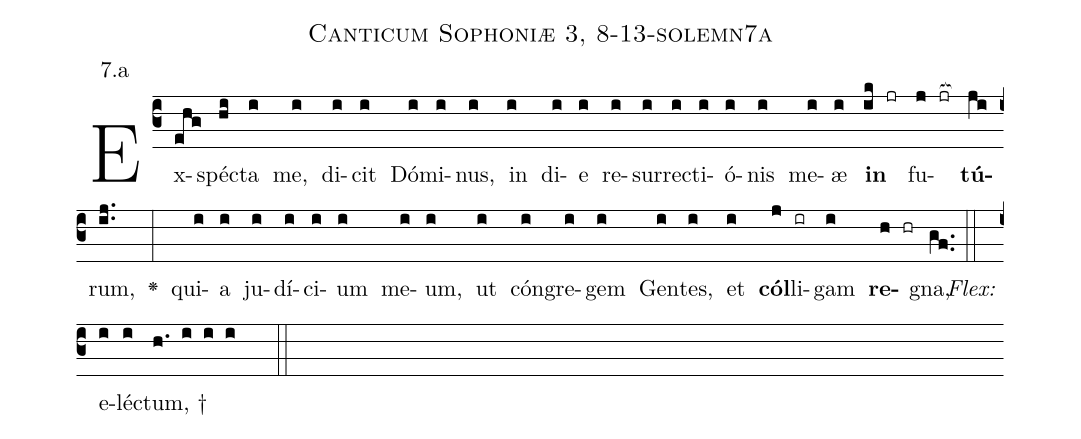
name: Canticum Sophoniæ 3, 8-13-solemn7a;
annotation: 7.a;
%%
(c3)Ex(ehg)spé(hi)cta(i) me,(i) di(i)cit(i) Dó(i)mi(i)nus,(i) in(i) di(i)e(i) re(i)sur(i)re(i)cti(i)ó(i)nis(i) me(i)æ(i) <b>in</b>(ik jr) fu(j jr[ocb:1{])<b>tú</b>(ji[ocb:0}])rum,(ij..) <v>\greheightstar</v>(:) qui(i)a(i) ju(i)dí(i)ci(i)um(i) me(i)um,(i) ut(i) cón(i)gre(i)gem(i) Gen(i)tes,(i) et(i) <b>cól</b>(j)li(ir)gam(i) <b>re</b>(h hr)gna,(gf..) (::)
<i>Flex:</i>()  e(i)lé(i)ctum, †(h. i i i  ::)

%E(i) u(i) o(j) u(i) a(h) e.(gf..) (::)
